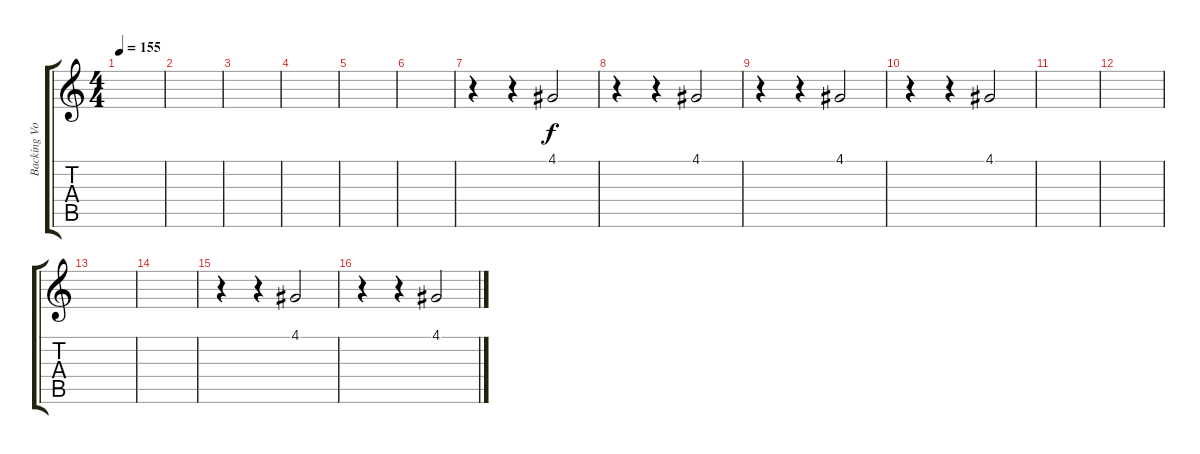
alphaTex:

\track ("Backing Vocals" "Backing Vo") {instrument clarinet}
\staff {score tabs}
\tuning (E4 B3 G3 D3 A2 E2) {hide}
\ts (4 4)
\tempo 155
\clef g2
\ks c
|
|
|
|
|
|
r.4 r.4 4.1.2 |
r.4 r.4 4.1.2 |
r.4 r.4 4.1.2 |
r.4 r.4 4.1.2 |
|
|
|
|
r.4 r.4 4.1.2 |
r.4 r.4 4.1.2
